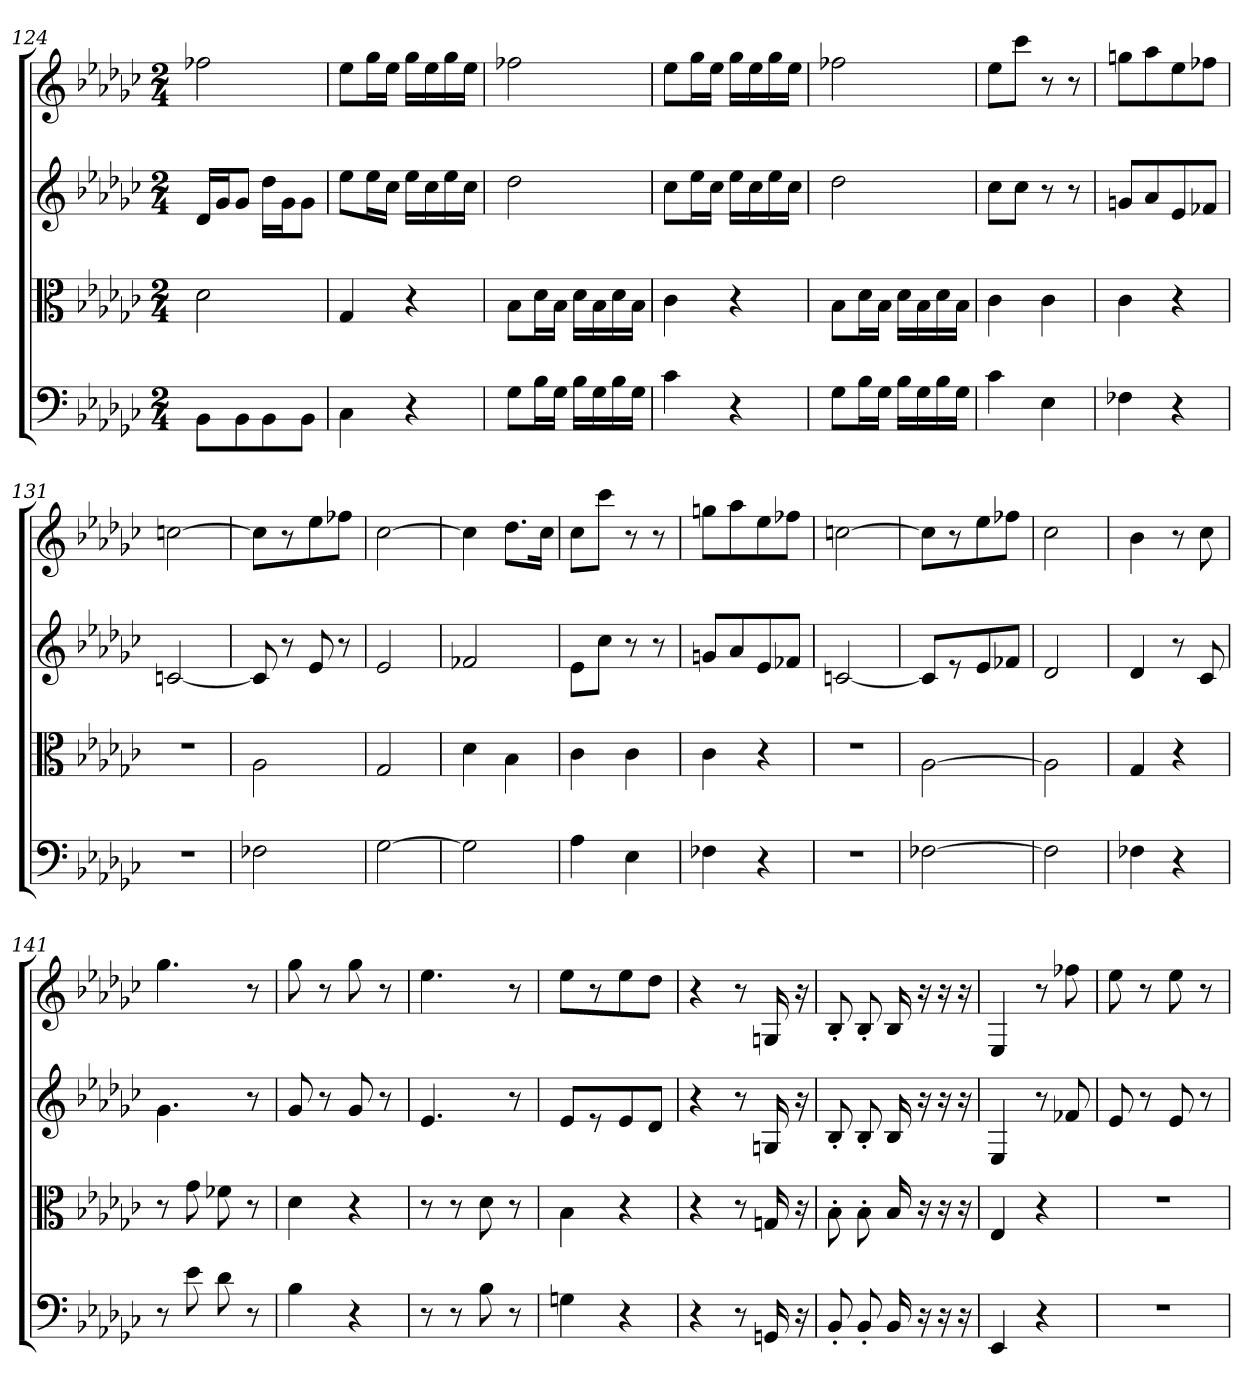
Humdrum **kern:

**kern	**kern	**kern	**kern
*part4	*part3	*part2	*part1
*staff4	*staff3	*staff2	*staff1
*clefF4	*clefC3	*clefG2	*clefG2
*k[b-e-a-d-g-c-]	*k[b-e-a-d-g-c-]	*k[b-e-a-d-g-c-]	*k[b-e-a-d-g-c-]
*e-:	*e-:	*e-:	*e-:
*M2/4	*M2/4	*M2/4	*M2/4
=124	=124	=124	=124
8BB-\L	2d-\	16d-/LL	2ff-X\
.	.	16g-/J	.
8BB-\	.	8g-/J	.
8BB-\	.	16dd-\LL	.
.	.	16g-\J	.
8BB-\J	.	8g-\J	.
=125	=125	=125	=125
4C-\	4G-/	8ee-\L	8ee-\L
.	.	16ee-\L	16gg-\L
.	.	16cc-\JJ	16ee-\JJ
4r	4r	16ee-\LL	16gg-\LL
.	.	16cc-\	16ee-\
.	.	16ee-\	16gg-\
.	.	16cc-\JJ	16ee-\JJ
=126	=126	=126	=126
8G-\L	8B-\L	2dd-\	2ff-X\
16B-\L	16d-\L	.	.
16G-\JJ	16B-\JJ	.	.
16B-\LL	16d-\LL	.	.
16G-\	16B-\	.	.
16B-\	16d-\	.	.
16G-\JJ	16B-\JJ	.	.
=127	=127	=127	=127
4c-\	4c-\	8cc-\L	8ee-\L
.	.	16ee-\L	16gg-\L
.	.	16cc-\JJ	16ee-\JJ
4r	4r	16ee-\LL	16gg-\LL
.	.	16cc-\	16ee-\
.	.	16ee-\	16gg-\
.	.	16cc-\JJ	16ee-\JJ
=128	=128	=128	=128
8G-\L	8B-\L	2dd-\	2ff-X\
16B-\L	16d-\L	.	.
16G-\JJ	16B-\JJ	.	.
16B-\LL	16d-\LL	.	.
16G-\	16B-\	.	.
16B-\	16d-\	.	.
16G-\JJ	16B-\JJ	.	.
=129	=129	=129	=129
4c-\	4c-\	8cc-\L	8ee-\L
.	.	8cc-\J	8ccc-\J
4E-\	4c-\	8r	8r
.	.	8r	8r
=130	=130	=130	=130
4F-X\	4c-\	8gn/L	8ggn\L
.	.	8a-/	8aa-\
4r	4r	8e-/	8ee-\
.	.	8f-X/J	8ff-X\J
=131	=131	=131	=131
2r	2r	[2cn/	[2ccn\
=132	=132	=132	=132
2F-X\	2A-\	8c/]	8cc\L]
.	.	8r	8r
.	.	8e-/	8ee-\
.	.	8r	8ff-X\J
=133	=133	=133	=133
[2G-\	2G-/	2e-/	[2cc-\
=134	=134	=134	=134
2G-\]	4d-\	2f-X/	4cc-\]
.	4B-\	.	8.dd-\L
.	.	.	16cc-\Jk
=135	=135	=135	=135
4A-\	4c-\	8e-\L	8cc-\L
.	.	8cc-\J	8ccc-\J
4E-\	4c-\	8r	8r
.	.	8r	8r
=136	=136	=136	=136
4F-X\	4c-\	8gn/L	8ggn\L
.	.	8a-/	8aa-\
4r	4r	8e-/	8ee-\
.	.	8f-X/J	8ff-X\J
=137	=137	=137	=137
2r	2r	[2cn/	[2ccn\
=138	=138	=138	=138
[2F-X\	[2A-\	8c/L]	8cc\L]
.	.	8r	8r
.	.	8e-/	8ee-\
.	.	8f-X/J	8ff-X\J
=139	=139	=139	=139
2F-\]	2A-\]	2d-/	2cc-\
=140	=140	=140	=140
4F-X\	4G-/	4d-/	4b-\
4r	4r	8r	8r
.	.	8c-/	8cc-\
=141	=141	=141	=141
8r	8r	4.g-\	4.gg-\
8e-\	8g-\	.	.
8d-\	8f-X\	.	.
8r	8r	8r	8r
=142	=142	=142	=142
4B-\	4d-\	8g-/	8gg-\
.	.	8r	8r
4r	4r	8g-/	8gg-\
.	.	8r	8r
=143	=143	=143	=143
8r	8r	4.e-/	4.ee-\
8r	8r	.	.
8B-\	8d-\	.	.
8r	8r	8r	8r
=144	=144	=144	=144
4Gn\	4B-\	8e-/L	8ee-\L
.	.	8r	8r
4r	4r	8e-/	8ee-\
.	.	8d-/J	8dd-\J
=145	=145	=145	=145
4r	4r	4r	4r
8r	8r	8r	8r
16GGn/	16Gn/	16Gn/	16Gn/
16r	16r	16r	16r
=146	=146	=146	=146
8BB-'/	8B-'\	8B-'/	8B-'/
8BB-'/	8B-'\	8B-'/	8B-'/
16BB-/	16B-/	16B-/	16B-/
16r	16r	16r	16r
16r	16r	16r	16r
16r	16r	16r	16r
=147	=147	=147	=147
4EE-/	4E-/	4E-/	4E-/
4r	4r	8r	8r
.	.	8f-X/	8ff-X\
=148	=148	=148	=148
2r	2r	8e-/	8ee-\
.	.	8r	8r
.	.	8e-/	8ee-\
.	.	8r	8r
=	=	=	=
*-	*-	*-	*-
